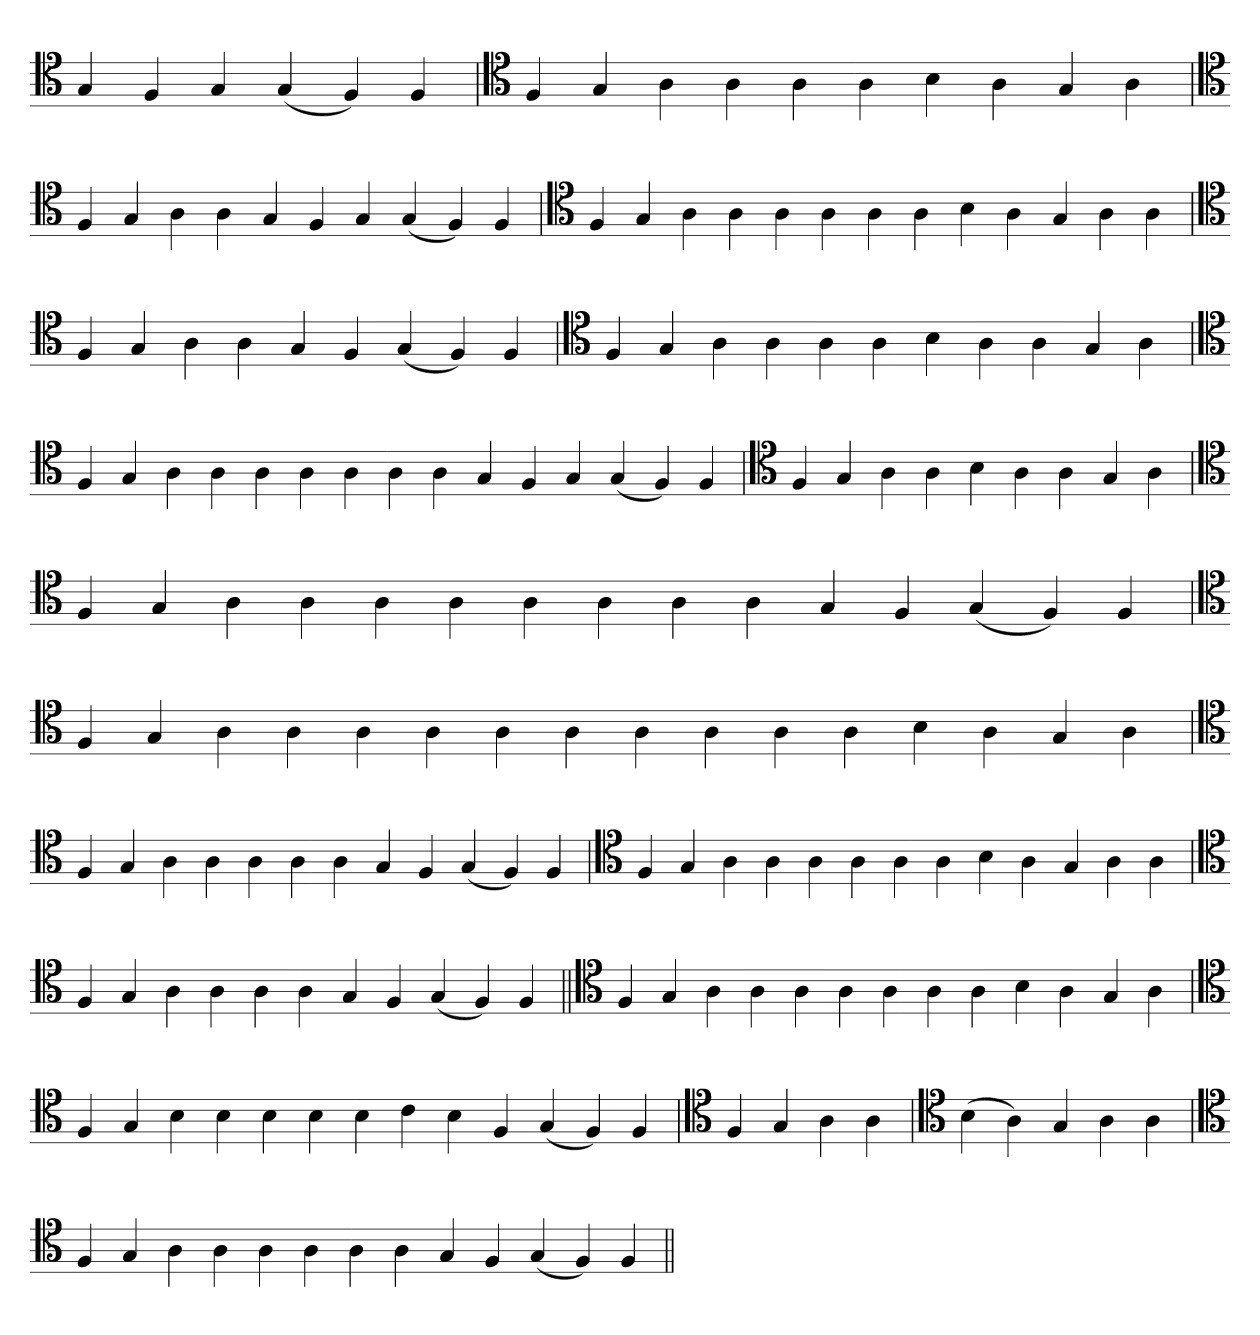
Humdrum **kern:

**kern
*part1
*staff1
*clefC4
=
4G
4F
4G
(4G
4F)
4F
=
*clefC4
4F
4G
4A
4A
4A
4A
4B
4A
4G
4A
='
*clefC4
4F
4G
4A
4A
4G
4F
4G
(4G
4F)
4F
=
*clefC4
4F
4G
4A
4A
4A
4A
4A
4A
4B
4A
4G
4A
4A
='
*clefC4
4F
4G
4A
4A
4G
4F
(4G
4F)
4F
=
*clefC4
4F
4G
4A
4A
4A
4A
4B
4A
4A
4G
4A
='
*clefC4
4F
4G
4A
4A
4A
4A
4A
4A
4A
4G
4F
4G
(4G
4F)
4F
=
*clefC4
4F
4G
4A
4A
4B
4A
4A
4G
4A
='
*clefC4
4F
4G
4A
4A
4A
4A
4A
4A
4A
4A
4G
4F
(4G
4F)
4F
=
*clefC4
4F
4G
4A
4A
4A
4A
4A
4A
4A
4A
4A
4A
4B
4A
4G
4A
='
*clefC4
4F
4G
4A
4A
4A
4A
4A
4G
4F
(4G
4F)
4F
=
*clefC4
4F
4G
4A
4A
4A
4A
4A
4A
4B
4A
4G
4A
4A
='
*clefC4
4F
4G
4A
4A
4A
4A
4G
4F
(4G
4F)
4F
=||
*clefC4
4F
4G
4A
4A
4A
4A
4A
4A
4A
4B
4A
4G
4A
='
*clefC4
4F
4G
4B
4B
4B
4B
4B
4c
4B
4F
(4G
4F)
4F
=
*clefC4
4F
4G
4A
4A
=`
*clefC4
(4B
4A)
4G
4A
4A
='
*clefC4
4F
4G
4A
4A
4A
4A
4A
4A
4G
4F
(4G
4F)
4F
=||
*-
